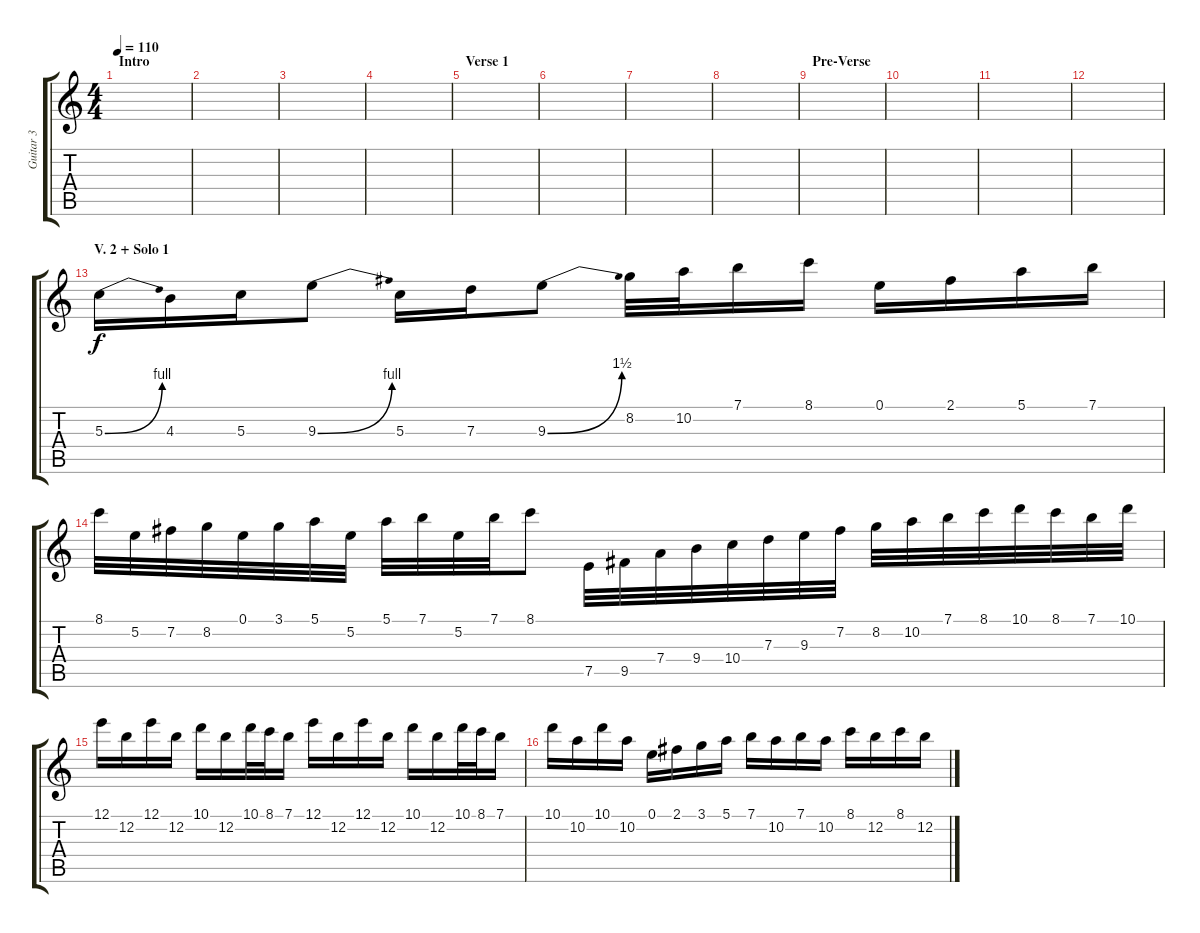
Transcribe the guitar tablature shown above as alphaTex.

\track ("Guitar 3" "Guitar 3") {instrument distortionguitar}
\staff {score tabs}
\tuning (E4 B3 G3 D3 A2 E2) {hide}
\ts (4 4)
\section ("" "Intro")
\tempo 110
\clef g2
\ks c
|
|
|
|
\section ("" "Verse 1")
|
|
|
|
\section ("" "Pre-Verse")
|
|
|
|
\section ("" "V. 2 + Solo 1")
5.3{be (bend 0 0 60 4)}.16 4.3.16 5.3.16 9.3{be (bend 0 0 60 4)}.8 5.3.16 7.3.16 9.3{be (bend 0 0 60 6)}.8 8.2.32 10.2.32 7.1.16 8.1.16 0.1.16 2.1.16 5.1.16 7.1.16 |
8.1.32 5.2.32 7.2.32 8.2.32 0.1.32 3.1.32 5.1.32 5.2.32 5.1.32 7.1.32 5.2.32 7.1.32 8.1.8 7.5.32 9.5.32 7.4.32 9.4.32 10.4.32 7.3.32 9.3.32 7.2.32 8.2.32 10.2.32 7.1.32 8.1.32 10.1.32 8.1.32 7.1.32 10.1.32 |
12.1.16 12.2.16 12.1.16 12.2.16 10.1.16 12.2.16 10.1.32 8.1.32 7.1.16 12.1.16 12.2.16 12.1.16 12.2.16 10.1.16 12.2.16 10.1.32 8.1.32 7.1.16 |
10.1.16 10.2.16 10.1.16 10.2.16 0.1.16 2.1.16 3.1.16 5.1.16 7.1.16 10.2.16 7.1.16 10.2.16 8.1.16 12.2.16 8.1.16 12.2.16
